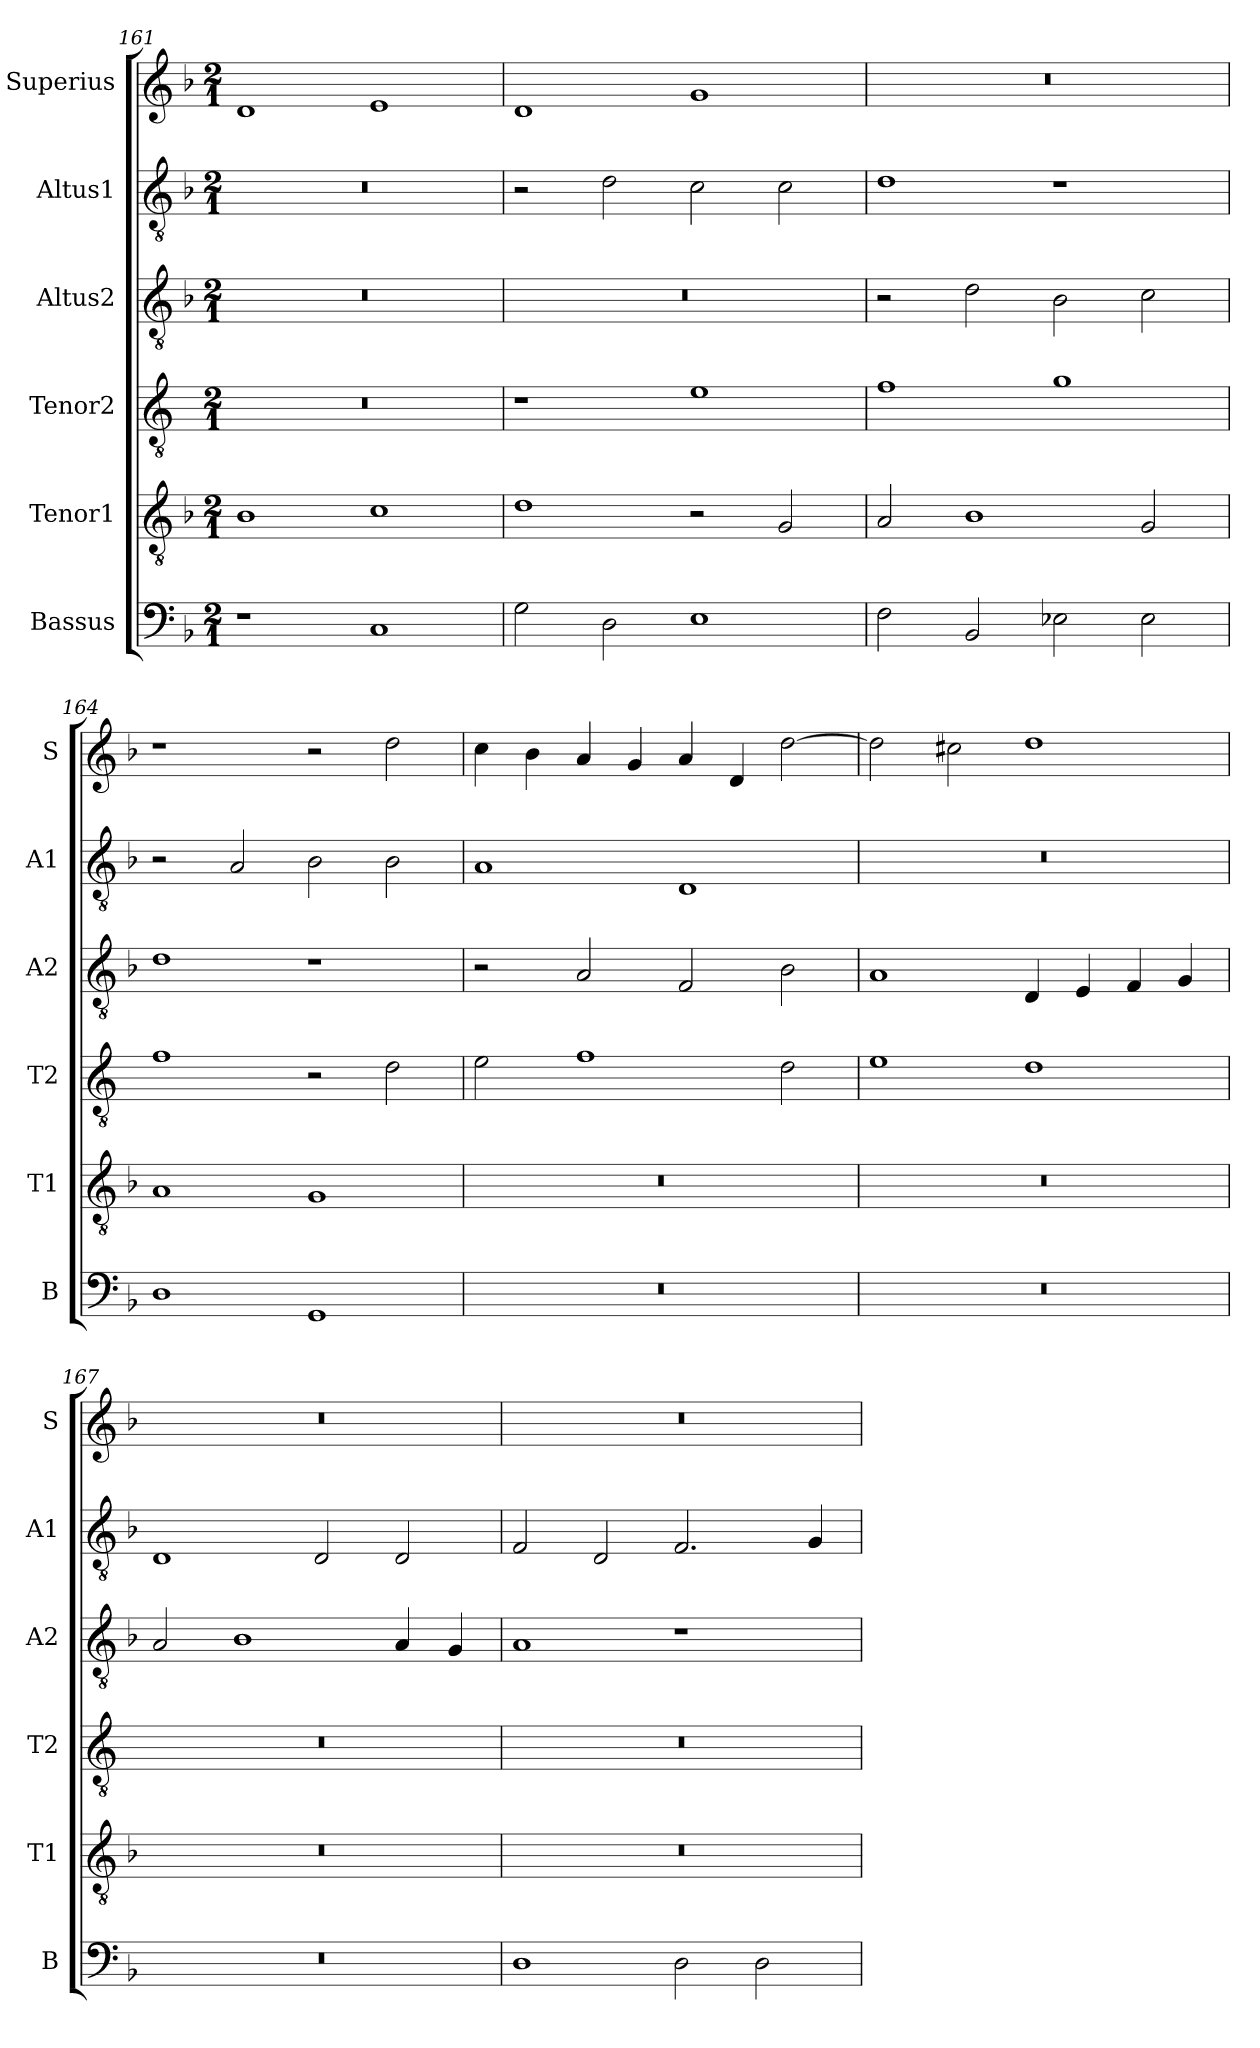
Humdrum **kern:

**kern	**kern	**kern	**kern	**kern	**kern
*part6	*part5	*part4	*part3	*part2	*part1
*staff6	*staff5	*staff4	*staff3	*staff2	*staff1
*I"Bassus	*I"Tenor1	*I"Tenor2	*I"Altus2	*I"Altus1	*I"Superius
*I'B	*I'T1	*I'T2	*I'A2	*I'A1	*I'S
*clefF4	*clefGv2	*clefGv2	*clefGv2	*clefGv2	*clefG2
*k[b-]	*k[b-]	*k[]	*k[b-]	*k[b-]	*k[b-]
*M2/1	*M2/1	*M2/1	*M2/1	*M2/1	*M2/1
=161	=161	=161	=161	=161	=161
1r	1B-	0r	0r	0r	1d
1C	1c	.	.	.	1e
=162	=162	=162	=162	=162	=162
2G\	1d	1r	0r	2r	1d
2D\	.	.	.	2d\	.
1E	2r	1e	.	2c\	1g
.	2G/	.	.	2c\	.
=163	=163	=163	=163	=163	=163
2F\	2A/	1f	2r	1d	0r
2BB-/	1B-	.	2d\	.	.
2E-X\	.	1g	2B-\	1r	.
2E-\	2G/	.	2c\	.	.
=164	=164	=164	=164	=164	=164
1D	1A	1f	1d	2r	1r
.	.	.	.	2A/	.
1GG	1G	2r	1r	2B-\	2r
.	.	2d\	.	2B-\	2dd\
=165	=165	=165	=165	=165	=165
0r	0r	2e\	2r	1A	4cc\
.	.	.	.	.	4b-\
.	.	1f	2A/	.	4a/
.	.	.	.	.	4g/
.	.	.	2F/	1D	4a/
.	.	.	.	.	4d/
.	.	2d\	2B-\	.	[2dd\
=166	=166	=166	=166	=166	=166
0r	0r	1e	1A	0r	2dd\]
.	.	.	.	.	2cc#X\
.	.	1d	4D/	.	1dd
.	.	.	4E/	.	.
.	.	.	4F/	.	.
.	.	.	4G/	.	.
=167	=167	=167	=167	=167	=167
0r	0r	0r	2A/	1D	0r
.	.	.	1B-	.	.
.	.	.	.	2D/	.
.	.	.	4A/	2D/	.
.	.	.	4G/	.	.
=168	=168	=168	=168	=168	=168
1D	0r	0r	1A	2F/	0r
.	.	.	.	2D/	.
2D\	.	.	1r	2.F/	.
2D\	.	.	.	.	.
.	.	.	.	4G/	.
=	=	=	=	=	=
*-	*-	*-	*-	*-	*-
